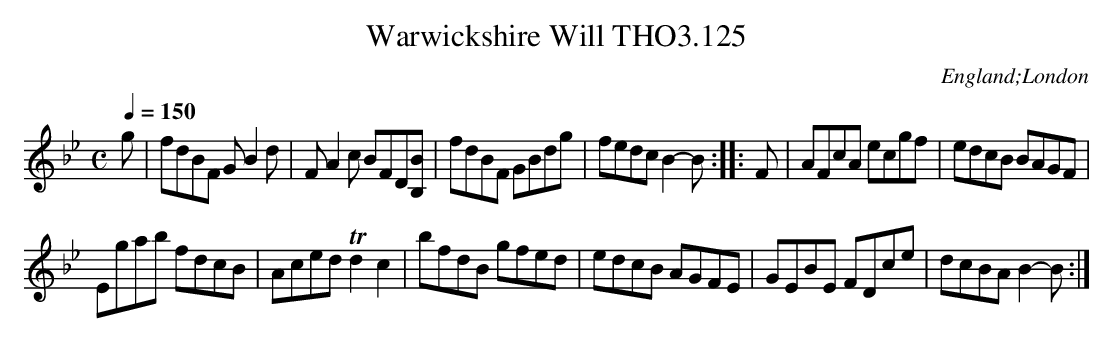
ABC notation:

X:1
T:Warwickshire Will THO3.125
O:England;London
M:C
L:1/8
Q:1/4=150
K:Bb
g|fdBF G B2 d|F A2 c BFD[BB,]|fdBF GBdg|\
fedc B2-B::F|AFcA ecgf|edcB BAGF|
Egab fdcB|Aced Td2c2|bfdB gfed|edcB AGFE|GEBE FDce|dcBA B2-B:|
